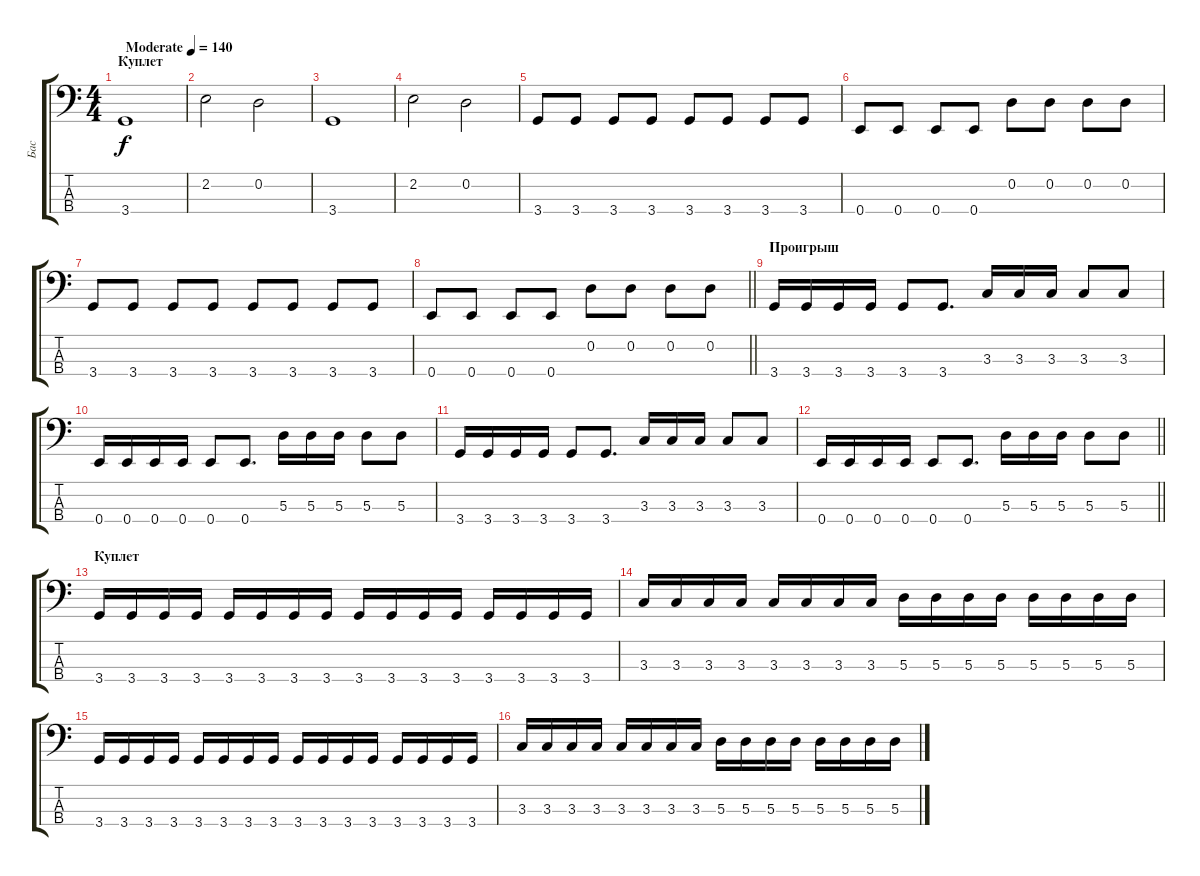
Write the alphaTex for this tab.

\track ("Бас" "Бас") {instrument electricbassfinger}
\staff {score tabs}
\tuning (G2 D2 A1 E1) {hide}
\ts (4 4)
\section ("" "Куплет")
\tempo (140 "Moderate")
\clef f4
\ks c
3.4.1{dy f instrument electricbassfinger} |
2.2.2 0.2.2 |
3.4.1 |
2.2.2 0.2.2 |
3.4.8 3.4.8 3.4.8 3.4.8 3.4.8 3.4.8 3.4.8 3.4.8 |
0.4.8 0.4.8 0.4.8 0.4.8 0.2.8 0.2.8 0.2.8 0.2.8 |
3.4.8 3.4.8 3.4.8 3.4.8 3.4.8 3.4.8 3.4.8 3.4.8 |
\barLineRight lightlight
0.4.8 0.4.8 0.4.8 0.4.8 0.2.8 0.2.8 0.2.8 0.2.8 |
\section ("" "Проигрыш")
3.4.16 3.4.16 3.4.16 3.4.16 3.4.8 3.4.8{d} 3.3.16 3.3.16 3.3.16 3.3.8 3.3.8 |
0.4.16 0.4.16 0.4.16 0.4.16 0.4.8 0.4.8{d} 5.3.16 5.3.16 5.3.16 5.3.8 5.3.8 |
3.4.16 3.4.16 3.4.16 3.4.16 3.4.8 3.4.8{d} 3.3.16 3.3.16 3.3.16 3.3.8 3.3.8 |
\barLineRight lightlight
0.4.16 0.4.16 0.4.16 0.4.16 0.4.8 0.4.8{d} 5.3.16 5.3.16 5.3.16 5.3.8 5.3.8 |
\section ("" "Куплет")
3.4.16 3.4.16 3.4.16 3.4.16 3.4.16 3.4.16 3.4.16 3.4.16 3.4.16 3.4.16 3.4.16 3.4.16 3.4.16 3.4.16 3.4.16 3.4.16 |
3.3.16 3.3.16 3.3.16 3.3.16 3.3.16 3.3.16 3.3.16 3.3.16 5.3.16 5.3.16 5.3.16 5.3.16 5.3.16 5.3.16 5.3.16 5.3.16 |
3.4.16 3.4.16 3.4.16 3.4.16 3.4.16 3.4.16 3.4.16 3.4.16 3.4.16 3.4.16 3.4.16 3.4.16 3.4.16 3.4.16 3.4.16 3.4.16 |
3.3.16 3.3.16 3.3.16 3.3.16 3.3.16 3.3.16 3.3.16 3.3.16 5.3.16 5.3.16 5.3.16 5.3.16 5.3.16 5.3.16 5.3.16 5.3.16
